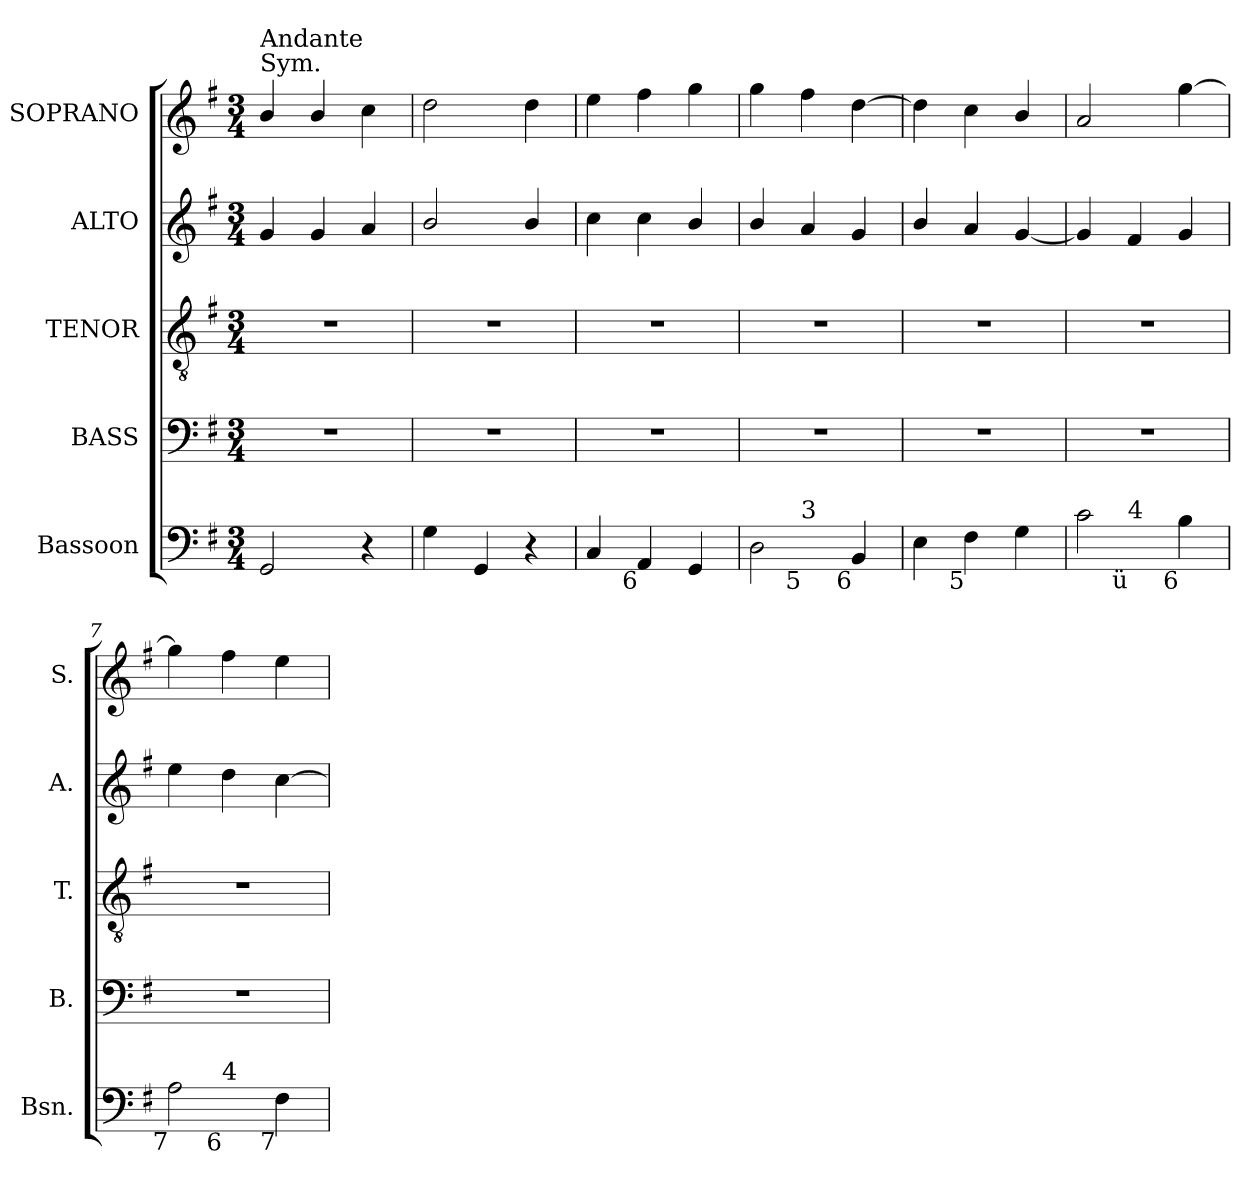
**kern	**kern	**kern	**kern	**kern
*part5	*part4	*part3	*part2	*part1
*staff5	*staff4	*staff3	*staff2	*staff1
*I"Bassoon	*I"BASS	*I"TENOR	*I"ALTO	*I"SOPRANO
*I'Bsn.	*I'B.	*I'T.	*I'A.	*I'S.
!!LO:PB:g=z
*clefF4	*clefF4	*clefGv2	*clefG2	*clefG2
*	*	*ITrd7c12	*	*
*k[f#]	*k[f#]	*k[f#]	*k[f#]	*k[f#]
*G:	*G:	*G:	*G:	*G:
*M3/4	*M3/4	*M3/4	*M3/4	*M3/4
=1	=1	=1	=1	=1
!	!	!	!	!LO:TX:a:t=Sym.
!	!	!	!	!LO:TX:t=Andante
!	!LO:N:vis=1	!LO:N:vis=1	!	!
2GGi/	2.r	2.r	4gi/	4bi/
.	.	.	4gi/	4bi/
4r	.	.	4ai/	4cci\
=2	=2	=2	=2	=2
!	!LO:N:vis=1	!LO:N:vis=1	!	!
4Gi\	2.r	2.r	2bi/	2ddi\
4GGi/	.	.	.	.
4r	.	.	4bi/	4ddi\
=3	=3	=3	=3	=3
!	!LO:N:vis=1	!LO:N:vis=1	!	!
4Ci/	2.r	2.r	4cci\	4eei\
!LO:TX:b:rj:t=6	!	!	!	!
4AAi/	.	.	4cci\	4ff#i\
4GGi/	.	.	4bi/	4ggi\
=4	=4	=4	=4	=4
!LO:TX:b:rj:t=6	!	!	!	!
!LO:TX:t=4	!	!	!	!
!	!LO:N:vis=1	!LO:N:vis=1	!	!
*^	*	*	*	*
2Di\	4ryy	2.r	2.r	4bi/	4ggi\
!	!LO:TX:b:rj:t=5	!	!	!	!
!	!LO:TX:t=3	!	!	!	!
.	2ryy	.	.	4ai/	4ff#i\
!LO:TX:b:rj:t=6	!	!	!	!	!
4BBi/	.	.	.	4gi/	[4ddi\
=5	=5	=5	=5	=5	=5
!LO:TX:b:rj:t=7	!	!	!	!	!
!	!	!LO:N:vis=1	!LO:N:vis=1	!	!
*v	*v	*	*	*	*
4Ei\	2.r	2.r	4bi/	4ddi\]
!LO:TX:b:rj:t=5	!	!	!	!
4F#i\	.	.	4ai/	4cci\
4Gi\	.	.	[4gi/	4bi/
=6	=6	=6	=6	=6
!LO:TX:b:rj:t=6	!	!	!	!
!LO:TX:t=5	!	!	!	!
!	!LO:N:vis=1	!LO:N:vis=1	!	!
*^	*	*	*	*
2ci\	4ryy	2.r	2.r	4gi/]	2ai/
!	!LO:TX:b:rj:t=ü	!	!	!	!
!	!LO:TX:t=4	!	!	!	!
.	2ryy	.	.	4f#i/	.
!LO:TX:b:rj:t=6	!	!	!	!	!
4Bi\	.	.	.	4gi/	[4ggi\
=7	=7	=7	=7	=7	=7
!LO:TX:b:rj:t=7	!	!	!	!	!
!	!	!LO:N:vis=1	!LO:N:vis=1	!	!
2Ai\	4ryy	2.r	2.r	4eei\	4ggi\]
!	!LO:TX:b:rj:t=6	!	!	!	!
!	!LO:TX:t=4	!	!	!	!
.	2ryy	.	.	4ddi\	4ff#i\
!LO:TX:b:rj:t=7	!	!	!	!	!
4F#i\	.	.	.	[4cci\	4eei\
*v	*v	*	*	*	*
=	=	=	=	=
*-	*-	*-	*-	*-
